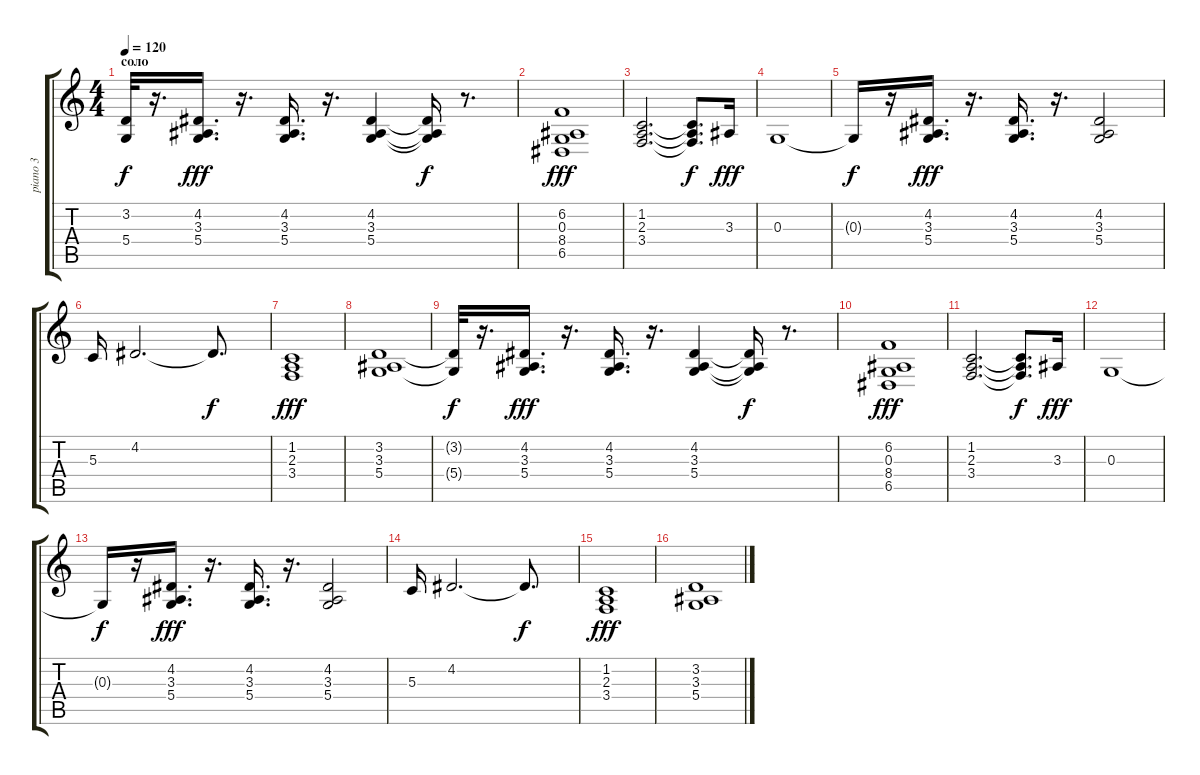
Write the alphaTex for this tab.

\track ("piano 3" "piano 3") {instrument synthstrings1}
\staff {score tabs}
\tuning (E4 B3 G3 D3 A2 E2) {hide}
\ts (4 4)
\section ("" "соло")
\tempo 120
\clef g2
\ks c
(3.2{t} 5.4{t}).32{dy f} r.16{d} (4.2 3.3 5.4).16{d dy fff} r.16{d} (4.2 3.3 5.4).16{d} r.16{d} (4.2 3.3 5.4).4 (4.2{t} 3.3{t} 5.4{t}).16{dy f} r.8{d} |
(6.2 0.3 8.4 6.5).1{dy fff} |
(1.2 2.3 3.4).2{d} (1.2{t} 2.3{t} 3.4{t}).8{d dy f} 3.3.16{dy fff} |
0.3.1 |
0.3{t}.16{dy f} r.16 (4.2 3.3 5.4).16{d dy fff} r.16{d} (4.2 3.3 5.4).16{d} r.16{d} (4.2 3.3 5.4).2 |
5.3.16 4.2.2{d} 4.2{t}.8{d dy f} |
(1.2 2.3 3.4).1{dy fff} |
(3.2 3.3 5.4).1 |
(3.2{t} 5.4{t}).32{dy f} r.16{d} (4.2 3.3 5.4).16{d dy fff} r.16{d} (4.2 3.3 5.4).16{d} r.16{d} (4.2 3.3 5.4).4 (4.2{t} 3.3{t} 5.4{t}).16{dy f} r.8{d} |
(6.2 0.3 8.4 6.5).1{dy fff} |
(1.2 2.3 3.4).2{d} (1.2{t} 2.3{t} 3.4{t}).8{d dy f} 3.3.16{dy fff} |
0.3.1 |
0.3{t}.16{dy f} r.16 (4.2 3.3 5.4).16{d dy fff} r.16{d} (4.2 3.3 5.4).16{d} r.16{d} (4.2 3.3 5.4).2 |
5.3.16 4.2.2{d} 4.2{t}.8{d dy f} |
(1.2 2.3 3.4).1{dy fff} |
(3.2 3.3 5.4).1
